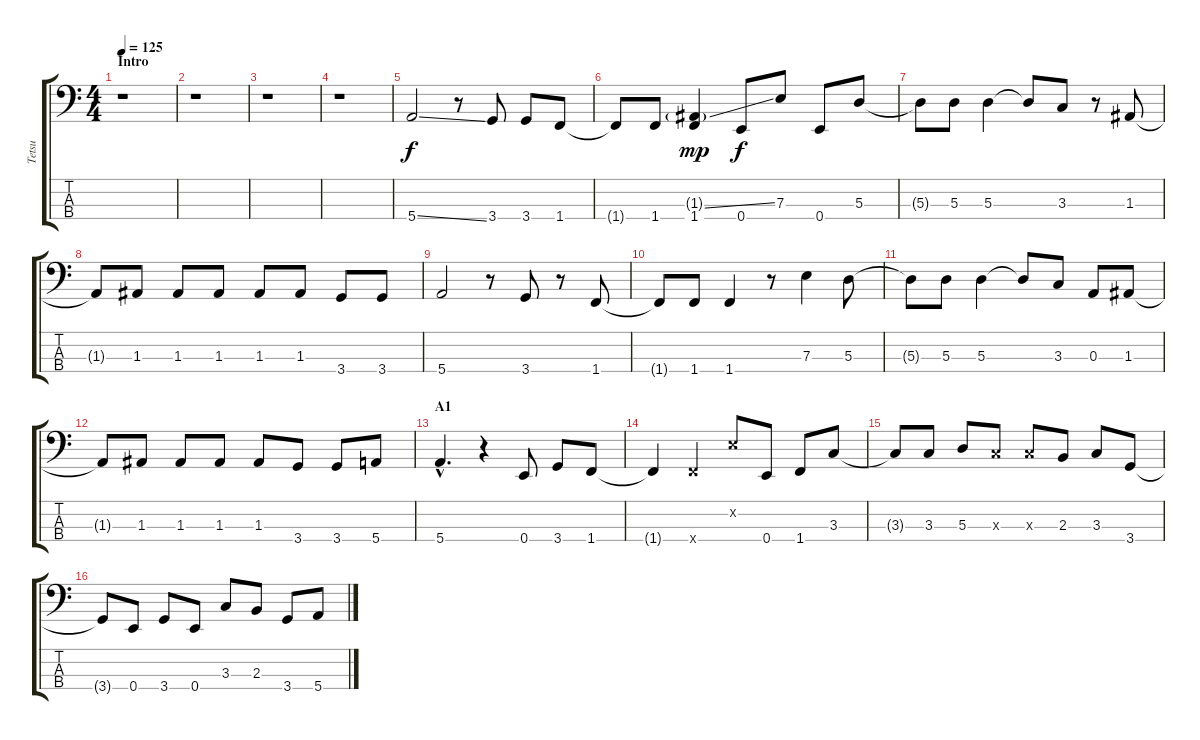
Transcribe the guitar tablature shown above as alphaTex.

\track ("Tetsu" "Tetsu") {instrument electricbasspick}
\staff {score tabs}
\tuning (G2 D2 A1 E1) {hide}
\ts (4 4)
\section ("" "Intro")
\tempo 125
\clef f4
\ks c
r.1{dy f instrument electricbasspick} |
r.1 |
r.1 |
r.1 |
5.4{ss}.2 r.8 3.4.8 3.4.8 1.4.8 |
1.4{t}.8 1.4.8 (1.3{ss g} 1.4).4{dy mp} 0.4.8{dy f} 7.3.8 0.4.8 5.3.8 |
5.3{t}.8 5.3.8 5.3.4 5.3{t}.8 3.3.8 r.8 1.3.8 |
1.3{t}.8 1.3.8 1.3.8 1.3.8 1.3.8 1.3.8 3.4.8 3.4.8 |
5.4.2 r.8 3.4.8 r.8 1.4.8 |
1.4{t}.8 1.4.8 1.4.4 r.8 7.3.4 5.3.8 |
5.3{t}.8 5.3.8 5.3.4 5.3{t}.8 3.3.8 0.3.8 1.3.8 |
1.3{t}.8 1.3.8 1.3.8 1.3.8 1.3.8 3.4.8 3.4.8 5.4.8 |
\section ("" "A1")
5.4{hac}.4{d} r.4 0.4.8 3.4.8 1.4.8 |
1.4{t}.4 1.4{x}.4 2.2{x}.8 0.4.8 1.4.8 3.3.8 |
3.3{t}.8 3.3.8 5.3.8 3.3{x}.8 3.3{x}.8 2.3.8 3.3.8 3.4.8 |
3.4{t}.8 0.4.8 3.4.8 0.4.8 3.3.8 2.3.8 3.4.8 5.4.8
